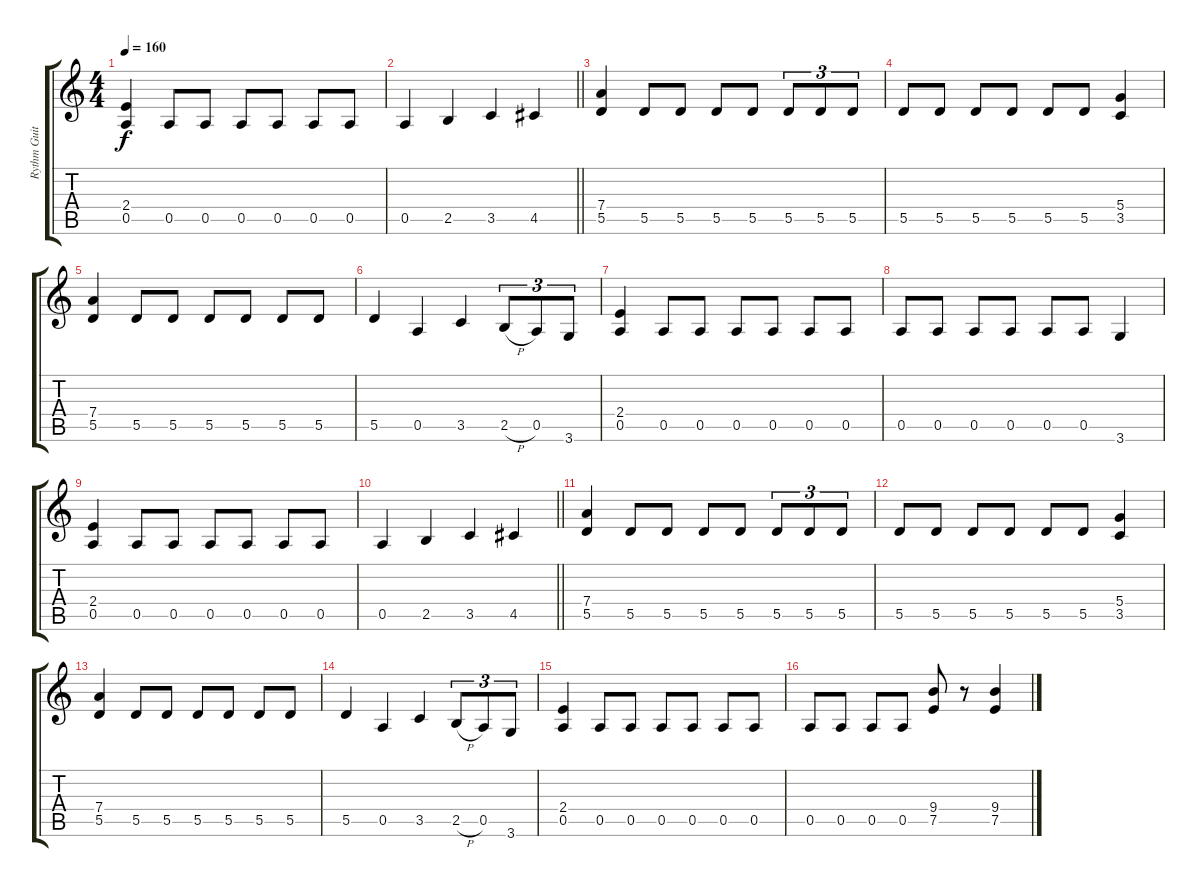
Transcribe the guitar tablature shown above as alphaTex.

\track ("Rythm Guitar" "Rythm Guit") {instrument distortionguitar}
\staff {score tabs}
\tuning (E4 B3 G3 D3 A2 E2) {hide}
\ts (4 4)
\tempo 160
\clef g2
\ks c
(2.4 0.5).4{dy f} 0.5.8 0.5.8 0.5.8 0.5.8 0.5.8 0.5.8 |
\barLineRight lightlight
0.5.4 2.5.4 3.5.4 4.5.4 |
(7.4 5.5).4 5.5.8 5.5.8 5.5.8 5.5.8 5.5.8{tu (3 2)} 5.5.8{tu (3 2)} 5.5.8{tu (3 2)} |
5.5.8 5.5.8 5.5.8 5.5.8 5.5.8 5.5.8 (5.4 3.5).4 |
(7.4 5.5).4 5.5.8 5.5.8 5.5.8 5.5.8 5.5.8 5.5.8 |
5.5.4 0.5.4 3.5.4 2.5{h}.8{tu (3 2)} 0.5.8{tu (3 2)} 3.6.8{tu (3 2)} |
(2.4 0.5).4 0.5.8 0.5.8 0.5.8 0.5.8 0.5.8 0.5.8 |
0.5.8 0.5.8 0.5.8 0.5.8 0.5.8 0.5.8 3.6.4 |
(2.4 0.5).4 0.5.8 0.5.8 0.5.8 0.5.8 0.5.8 0.5.8 |
\barLineRight lightlight
0.5.4 2.5.4 3.5.4 4.5.4 |
(7.4 5.5).4 5.5.8 5.5.8 5.5.8 5.5.8 5.5.8{tu (3 2)} 5.5.8{tu (3 2)} 5.5.8{tu (3 2)} |
5.5.8 5.5.8 5.5.8 5.5.8 5.5.8 5.5.8 (5.4 3.5).4 |
(7.4 5.5).4 5.5.8 5.5.8 5.5.8 5.5.8 5.5.8 5.5.8 |
5.5.4 0.5.4 3.5.4 2.5{h}.8{tu (3 2)} 0.5.8{tu (3 2)} 3.6.8{tu (3 2)} |
(2.4 0.5).4 0.5.8 0.5.8 0.5.8 0.5.8 0.5.8 0.5.8 |
0.5.8 0.5.8 0.5.8 0.5.8 (9.4 7.5).8 r.8 (9.4 7.5).4
